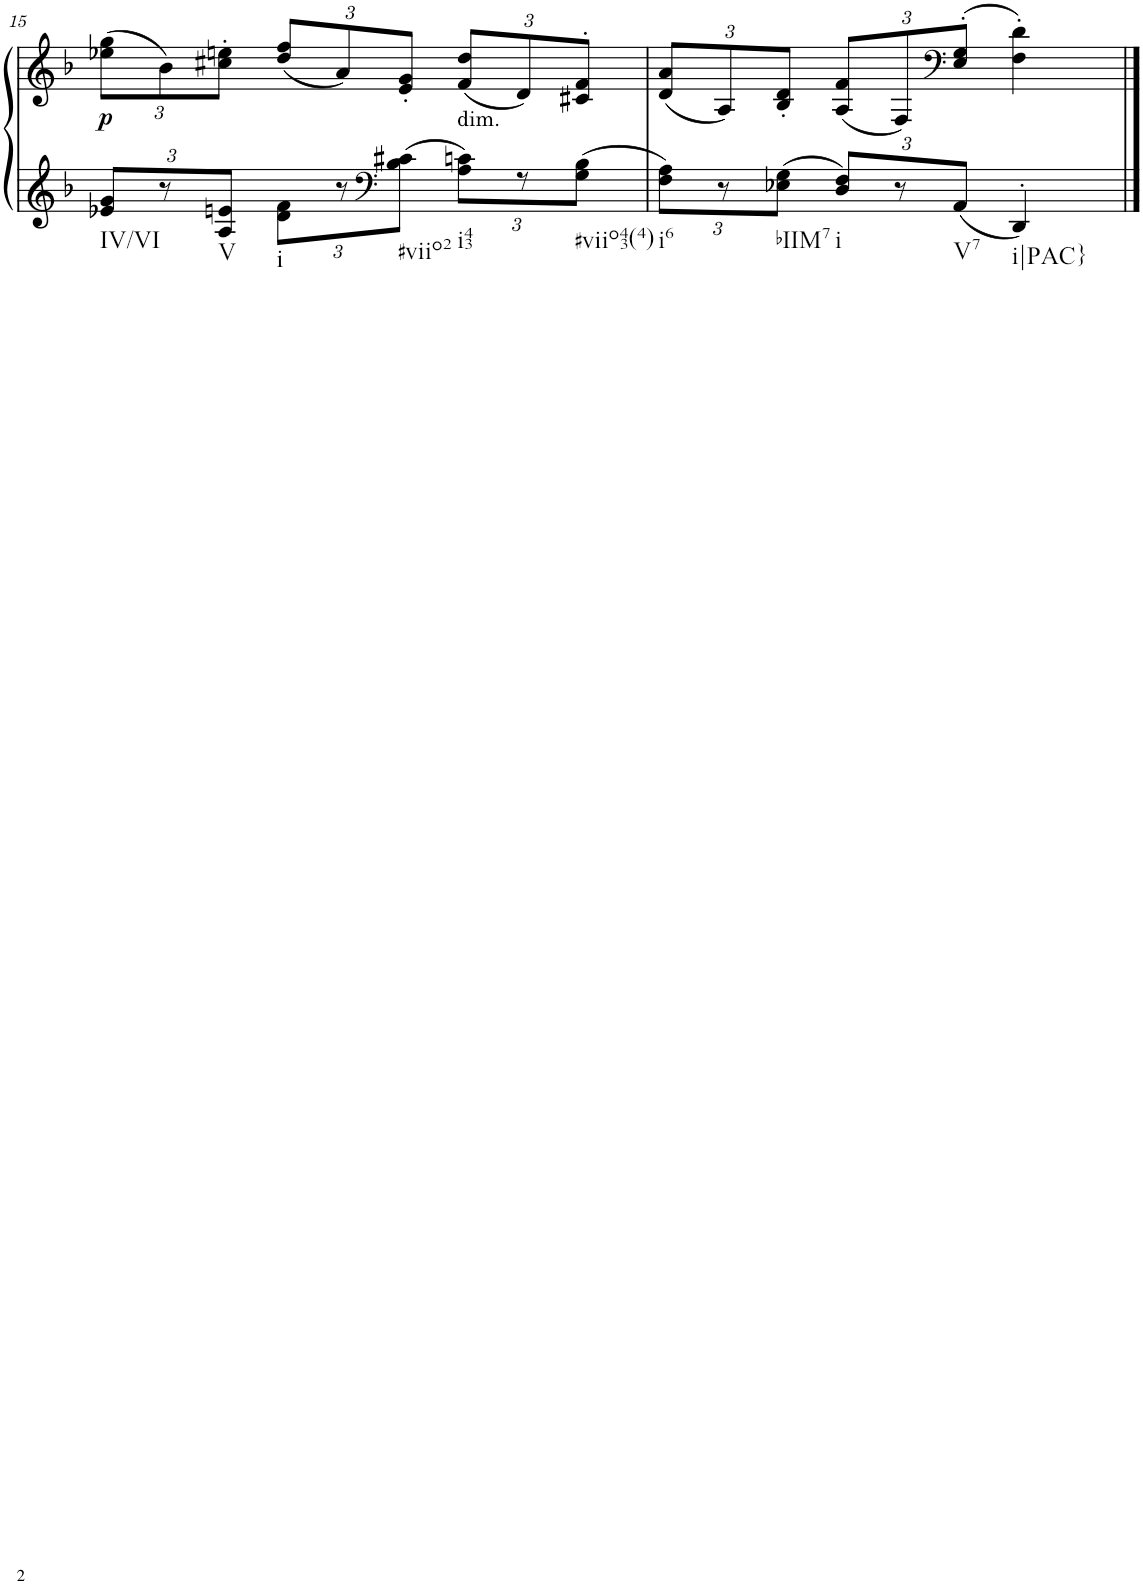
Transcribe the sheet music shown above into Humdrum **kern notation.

**kern	**kern	**dynam
*part1	*part1	*part1
*staff2	*staff1	*staff1/2
*I"Piano	*	*
*I'Pno.	*	*
!!LO:PB:g=z
*clefG2	*clefG2	*
*k[b-]	*k[b-]	*
*M3/4	*M3/4	*
*Xbrackettup	*Xbrackettup	*
=15	=15	=15
!LO:TX:b:t=IV/VI	!	!
!	!	!LO:DY:b
12e-X/ 12g/L	(12ee-X\ 12gg\L	p
12r	12b-\)	.
!LO:TX:b:t=V	!	!
12A/ 12en/J	12cc#X\' 12een\'J	.
!LO:TX:b:t=i	!	!
12d\ 12f\L	(12dd/ 12ff/L	.
12r	12a/)	.
*clefF4	*	*
!LO:TX:b:t=#viio2	!	!
12B-\ 12c#X\J	12e/' 12g/'J	.
!	!LO:TX:b:t=dim.	!
!LO:TX:b:t=i43	!	!
12A\ 12cn\L	(12f/ 12dd/L	.
12r	12d/)	.
!LO:TX:b:t=#viio43(4)	!	!
12G\ 12B-\J	12c#X/'> 12f/'>J	.
=16	=16	=16
!LO:TX:b:t=i6	!	!
12F\ 12A\L	(12d/ 12a/L	.
12r	12A/)	.
!LO:TX:b:t=bIIM7	!	!
12E-X\ 12G\J	12B-/' 12d/'J	.
!LO:TX:b:t=i	!	!
12D/ 12F/L	(12A/ 12f/L	.
12r	12F/)	.
*	*clefF4	*
!LO:TX:b:t=V7	!	!
12AA/J	(12E/'> 12G/'>J	.
!LO:TX:b:t=i|PAC}	!	!
4DD'>/	4F\' 4d\')	.
==	==	==
*-	*-	*-
